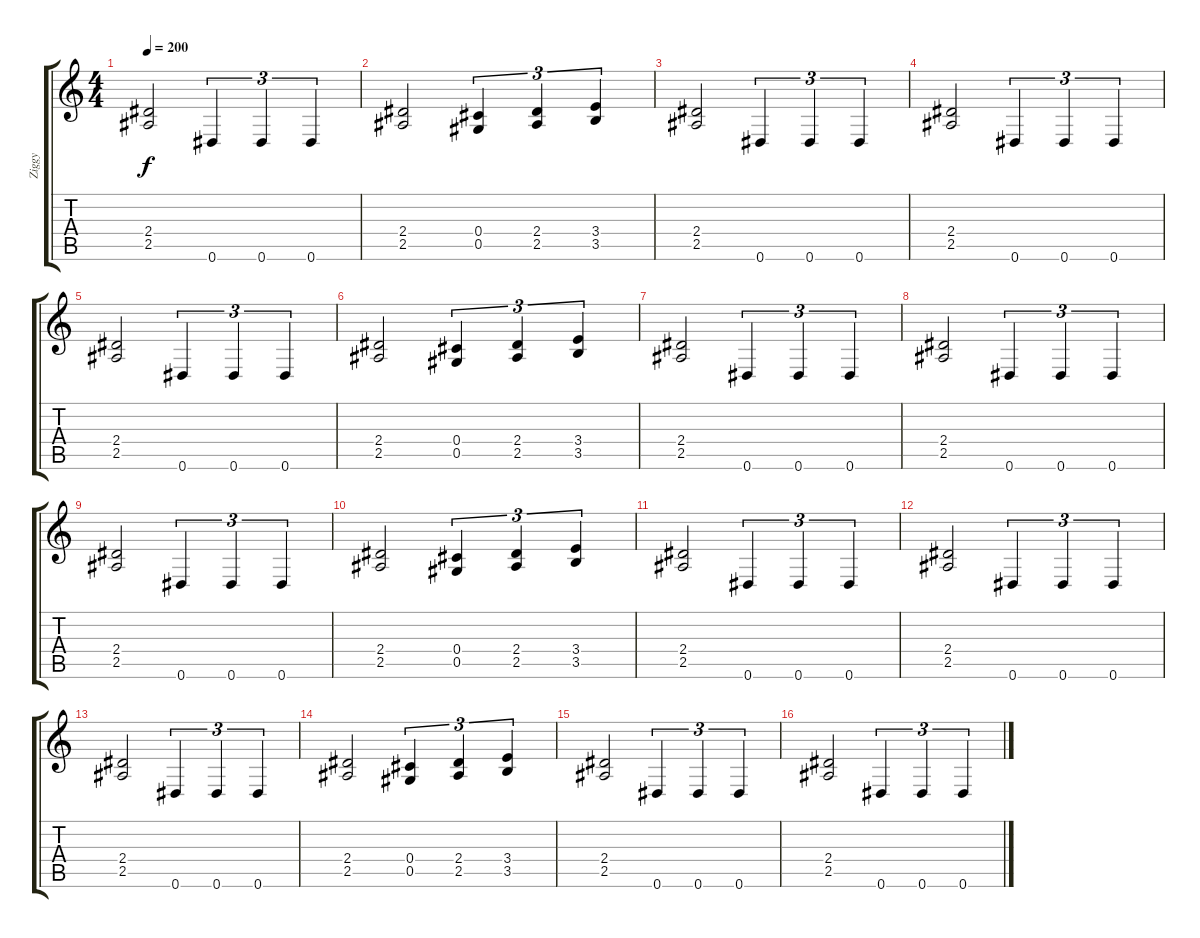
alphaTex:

\track ("Ziggy" "Ziggy") {instrument overdrivenguitar}
\staff {score tabs}
\tuning (Eb4 Bb3 Gb3 Db3 Ab2 Eb2) {hide}
\ts (4 4)
\tempo 200
\clef g2
\ks c
(2.4 2.5).2{dy f} 0.6.4{tu (3 2)} 0.6.4{tu (3 2)} 0.6.4{tu (3 2)} |
(2.4 2.5).2 (0.4 0.5).4{tu (3 2)} (2.4 2.5).4{tu (3 2)} (3.4 3.5).4{tu (3 2)} |
(2.4 2.5).2 0.6.4{tu (3 2)} 0.6.4{tu (3 2)} 0.6.4{tu (3 2)} |
(2.4 2.5).2 0.6.4{tu (3 2)} 0.6.4{tu (3 2)} 0.6.4{tu (3 2)} |
(2.4 2.5).2 0.6.4{tu (3 2)} 0.6.4{tu (3 2)} 0.6.4{tu (3 2)} |
(2.4 2.5).2 (0.4 0.5).4{tu (3 2)} (2.4 2.5).4{tu (3 2)} (3.4 3.5).4{tu (3 2)} |
(2.4 2.5).2 0.6.4{tu (3 2)} 0.6.4{tu (3 2)} 0.6.4{tu (3 2)} |
(2.4 2.5).2 0.6.4{tu (3 2)} 0.6.4{tu (3 2)} 0.6.4{tu (3 2)} |
(2.4 2.5).2 0.6.4{tu (3 2)} 0.6.4{tu (3 2)} 0.6.4{tu (3 2)} |
(2.4 2.5).2 (0.4 0.5).4{tu (3 2)} (2.4 2.5).4{tu (3 2)} (3.4 3.5).4{tu (3 2)} |
(2.4 2.5).2 0.6.4{tu (3 2)} 0.6.4{tu (3 2)} 0.6.4{tu (3 2)} |
(2.4 2.5).2 0.6.4{tu (3 2)} 0.6.4{tu (3 2)} 0.6.4{tu (3 2)} |
(2.4 2.5).2 0.6.4{tu (3 2)} 0.6.4{tu (3 2)} 0.6.4{tu (3 2)} |
(2.4 2.5).2 (0.4 0.5).4{tu (3 2)} (2.4 2.5).4{tu (3 2)} (3.4 3.5).4{tu (3 2)} |
(2.4 2.5).2 0.6.4{tu (3 2)} 0.6.4{tu (3 2)} 0.6.4{tu (3 2)} |
(2.4 2.5).2 0.6.4{tu (3 2)} 0.6.4{tu (3 2)} 0.6.4{tu (3 2)}
